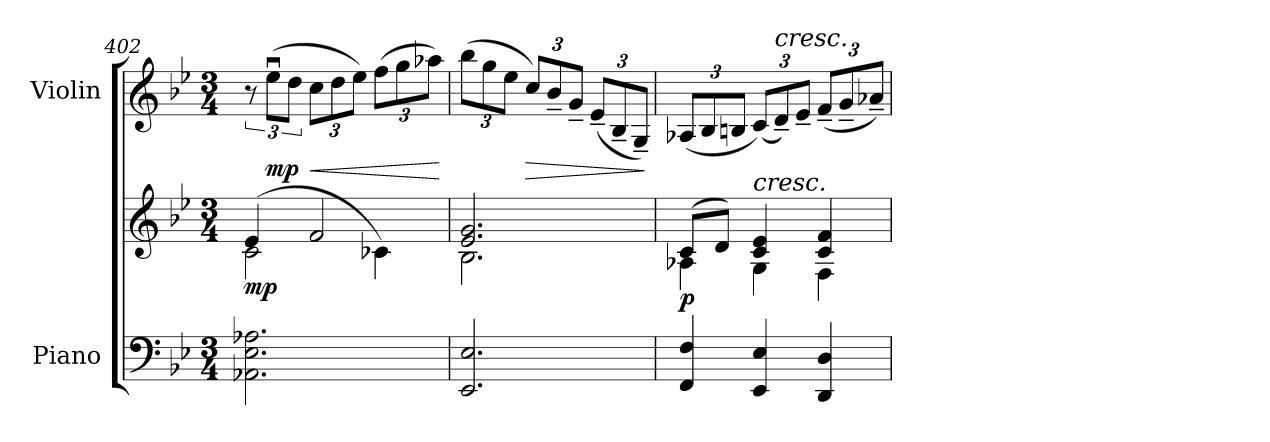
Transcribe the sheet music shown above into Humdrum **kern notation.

**kern	**kern	**dynam	**kern	**dynam
*part2	*part2	*part2	*part1	*part1
*staff3	*staff2	*staff2/3	*staff1	*staff1
*I"Piano	*	*	*I"Violin	*
*I'Pno.	*	*	*I'Vln.	*
!!LO:LB:g=z
*clefF4	*clefG2	*	*clefG2	*
*k[b-e-]	*k[b-e-]	*	*k[b-e-]	*
*M3/4	*M3/4	*	*M3/4	*
=402	=402	=402	=402	=402
*	*^	*	*	*
!	!	!	!LO:DY:b	!	!
2.AA-X\ 2.E-\ 2.A-X\	(4e-/	2c\	mp	12r	.
!	!	!	!	!	!LO:DY:b
.	.	.	.	(12ee-u\L	mp
.	.	.	.	12dd\J	.
*	*	*	*	*Xbrackettup	*
!	!	!	!	!	!LO:HP:b
.	2f/	.	.	12cc\L	<
.	.	.	.	12dd\	.
.	.	.	.	12ee-\J)	.
.	.	4c-X\)	.	(12ff\L	.
.	.	.	.	12gg\	.
.	.	.	.	12aa-X\J)	.
*	*v	*v	*	*	*
.	.	.	.	[
=403	=403	=403	=403	=403
*	*^	*	*	*
2.EE-/ 2.E-/	2.e-/ 2.g/	2.B-\	.	(12bb-\L	.
.	.	.	.	12gg\	.
.	.	.	.	12ee-\J	.
!	!	!	!	!	!LO:HP:b
.	.	.	.	12cc/L)	>
.	.	.	.	12b-~/	.
.	.	.	.	12g~/J	.
.	.	.	.	(12e-~/L	.
.	.	.	.	12B-~/	.
.	.	.	.	12G~/J)	.
*	*v	*v	*	*	*
.	.	.	.	]
=404	=404	=404	=404	=404
*	*^	*	*	*
!	!	!	!LO:DY:a=2	!	!
4FF/ 4F/	(8c/L	4A-X\	p	(12A-X/L	.
.	.	.	.	12B-/	.
.	8d/J)	.	.	.	.
.	.	.	.	12Bn/J	.
!	!LO:TX:a:i:t=cresc.	!	!	!	!
4EE-/ 4E-/	4c/ 4e-/	4G\	.	(>12c/L)	.
!	!	!	!	!LO:TX:a:i:t=cresc.	!
.	.	.	.	12d~/)	.
.	.	.	.	12e-~/J	.
4DD/ 4D/	4c/ 4f/	4F\	.	(12f~/L	.
.	.	.	.	12g~/	.
.	.	.	.	12a-X~/J)	.
*	*v	*v	*	*	*
=	=	=	=	=
*-	*-	*-	*-	*-
